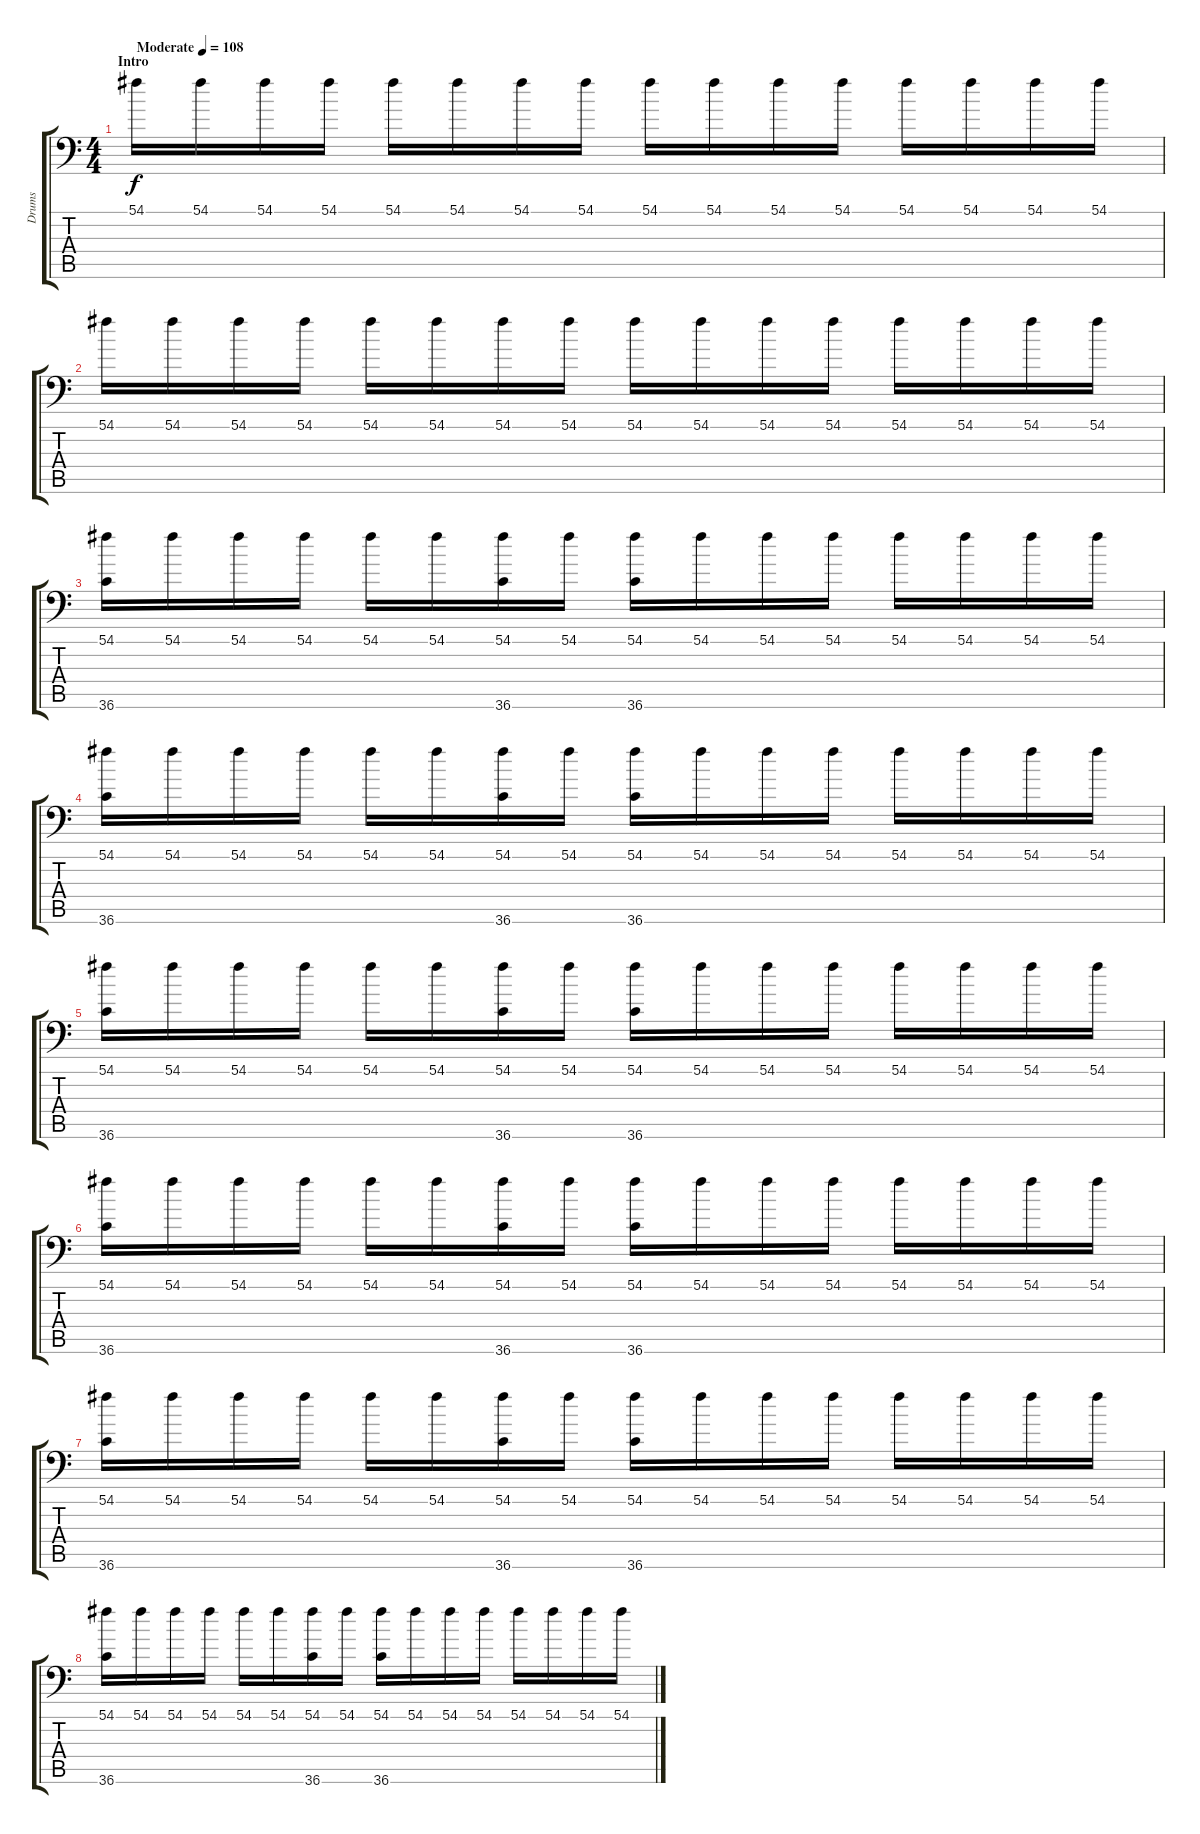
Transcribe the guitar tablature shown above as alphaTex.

\track ("Drums" "Drums") {instrument acousticgrandpiano}
\staff {score tabs}
\tuning (C-1 C-1 C-1 C-1 C-1 C-1) {hide}
\ts (4 4)
\section ("" "Intro")
\tempo (108 "Moderate")
\clef f4
\ks c
54.1.16{dy f instrument acousticgrandpiano} 54.1.16 54.1.16 54.1.16 54.1.16 54.1.16 54.1.16 54.1.16 54.1.16 54.1.16 54.1.16 54.1.16 54.1.16 54.1.16 54.1.16 54.1.16 |
54.1.16 54.1.16 54.1.16 54.1.16 54.1.16 54.1.16 54.1.16 54.1.16 54.1.16 54.1.16 54.1.16 54.1.16 54.1.16 54.1.16 54.1.16 54.1.16 |
(54.1 36.6).16 54.1.16 54.1.16 54.1.16 54.1.16 54.1.16 (54.1 36.6).16 54.1.16 (54.1 36.6).16 54.1.16 54.1.16 54.1.16 54.1.16 54.1.16 54.1.16 54.1.16 |
(54.1 36.6).16 54.1.16 54.1.16 54.1.16 54.1.16 54.1.16 (54.1 36.6).16 54.1.16 (54.1 36.6).16 54.1.16 54.1.16 54.1.16 54.1.16 54.1.16 54.1.16 54.1.16 |
(54.1 36.6).16 54.1.16 54.1.16 54.1.16 54.1.16 54.1.16 (54.1 36.6).16 54.1.16 (54.1 36.6).16 54.1.16 54.1.16 54.1.16 54.1.16 54.1.16 54.1.16 54.1.16 |
(54.1 36.6).16 54.1.16 54.1.16 54.1.16 54.1.16 54.1.16 (54.1 36.6).16 54.1.16 (54.1 36.6).16 54.1.16 54.1.16 54.1.16 54.1.16 54.1.16 54.1.16 54.1.16 |
(54.1 36.6).16 54.1.16 54.1.16 54.1.16 54.1.16 54.1.16 (54.1 36.6).16 54.1.16 (54.1 36.6).16 54.1.16 54.1.16 54.1.16 54.1.16 54.1.16 54.1.16 54.1.16 |
(54.1 36.6).16 54.1.16 54.1.16 54.1.16 54.1.16 54.1.16 (54.1 36.6).16 54.1.16 (54.1 36.6).16 54.1.16 54.1.16 54.1.16 54.1.16 54.1.16 54.1.16 54.1.16
